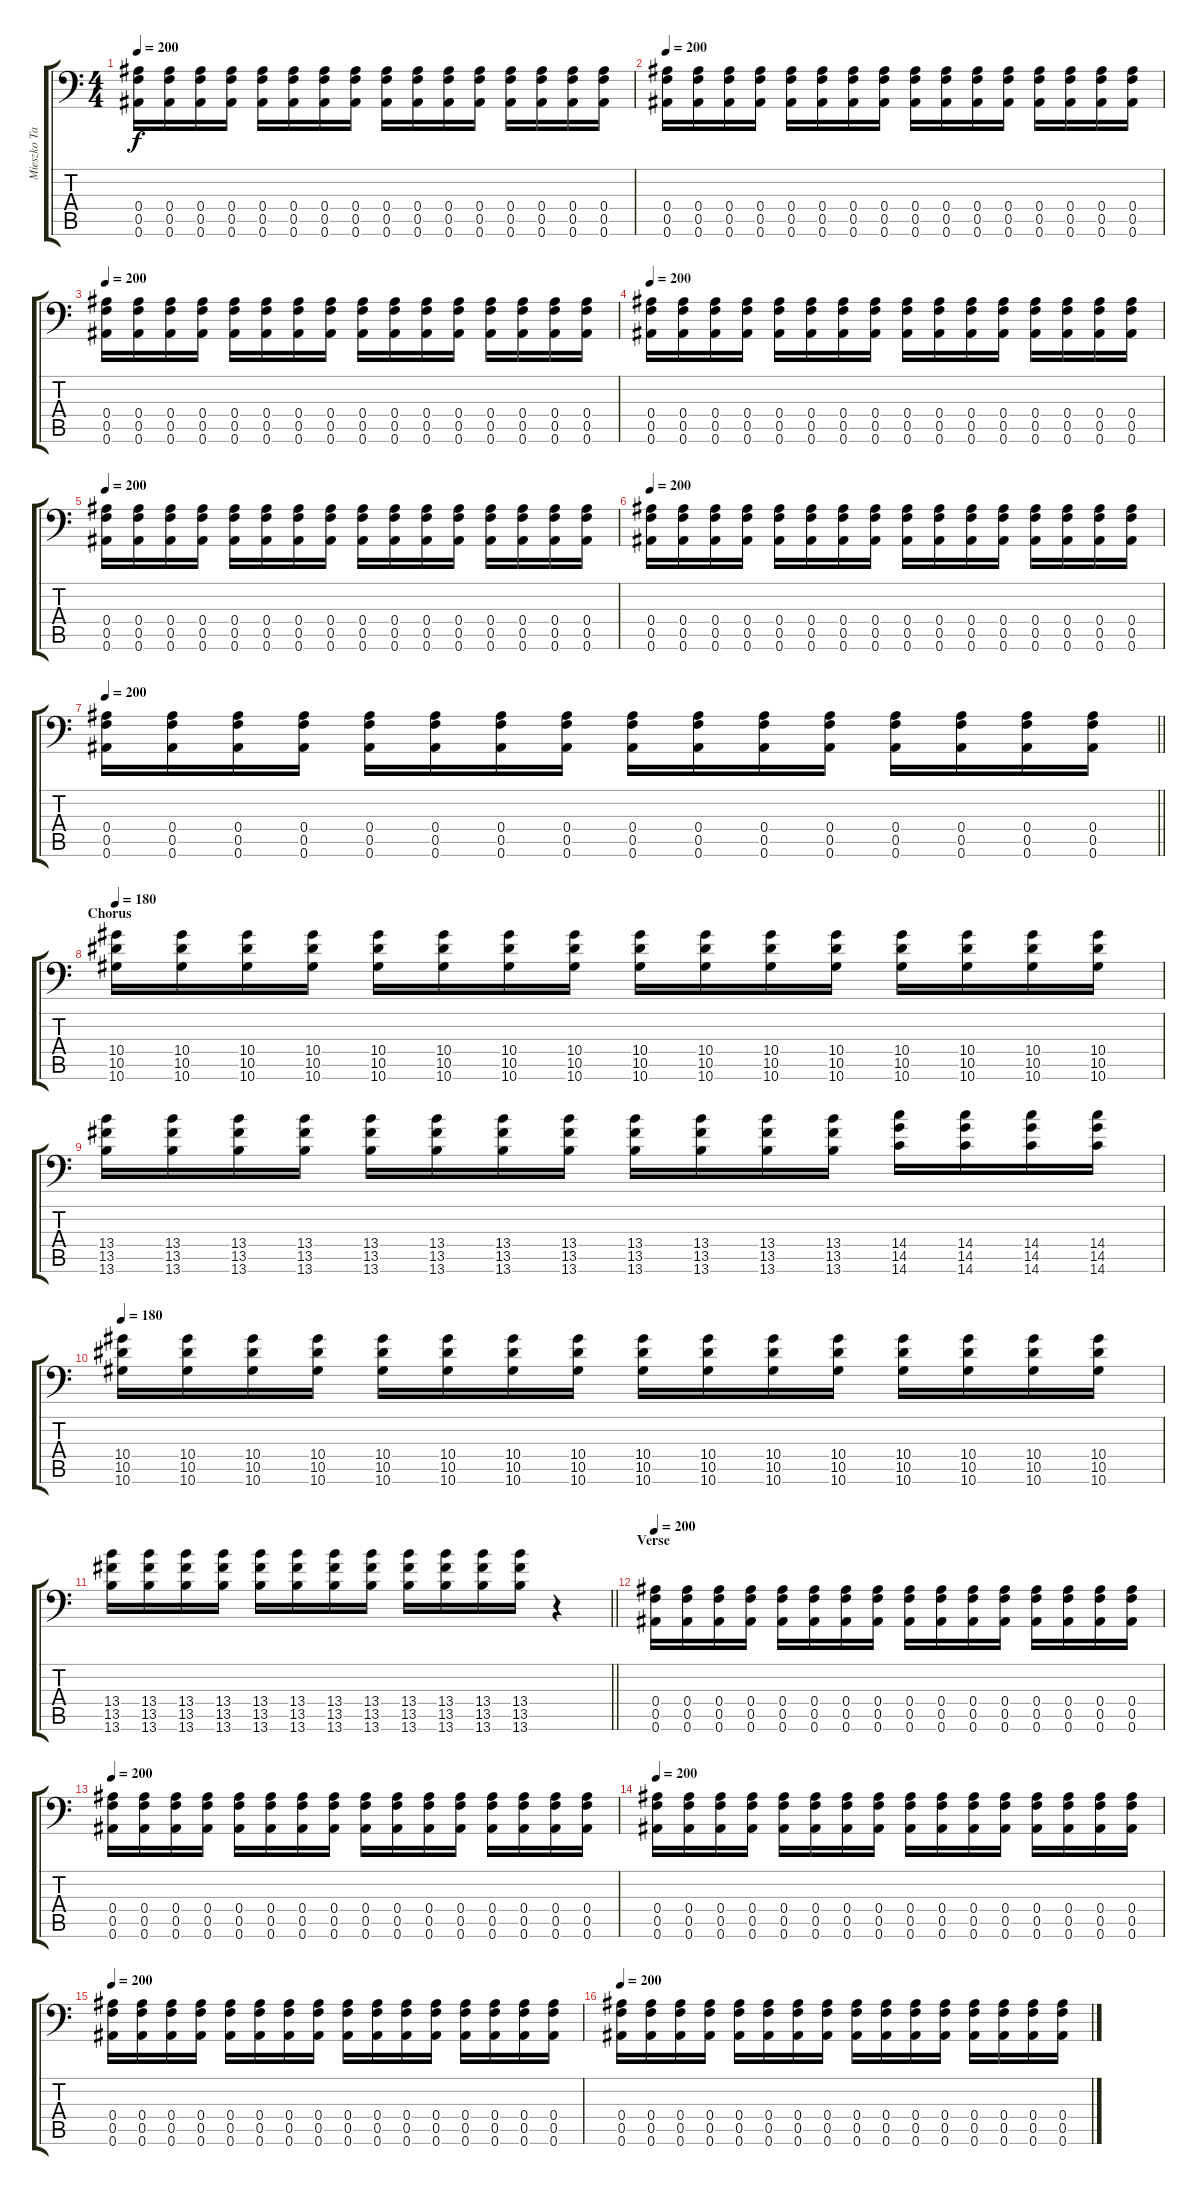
\track ("Mieszko Talarczyk" "Mieszko Ta") {instrument distortionguitar}
\staff {score tabs}
\tuning (C4 G3 Eb3 Bb2 F2 Bb1) {hide}
\ts (4 4)
\tempo 200
\clef f4
\ks c
(0.4 0.5 0.6).16{dy f} (0.4 0.5 0.6).16 (0.4 0.5 0.6).16 (0.4 0.5 0.6).16 (0.4 0.5 0.6).16 (0.4 0.5 0.6).16 (0.4 0.5 0.6).16 (0.4 0.5 0.6).16 (0.4 0.5 0.6).16 (0.4 0.5 0.6).16 (0.4 0.5 0.6).16 (0.4 0.5 0.6).16 (0.4 0.5 0.6).16 (0.4 0.5 0.6).16 (0.4 0.5 0.6).16 (0.4 0.5 0.6).16 |
\tempo 200
(0.4 0.5 0.6).16 (0.4 0.5 0.6).16 (0.4 0.5 0.6).16 (0.4 0.5 0.6).16 (0.4 0.5 0.6).16 (0.4 0.5 0.6).16 (0.4 0.5 0.6).16 (0.4 0.5 0.6).16 (0.4 0.5 0.6).16 (0.4 0.5 0.6).16 (0.4 0.5 0.6).16 (0.4 0.5 0.6).16 (0.4 0.5 0.6).16 (0.4 0.5 0.6).16 (0.4 0.5 0.6).16 (0.4 0.5 0.6).16 |
\tempo 200
(0.4 0.5 0.6).16 (0.4 0.5 0.6).16 (0.4 0.5 0.6).16 (0.4 0.5 0.6).16 (0.4 0.5 0.6).16 (0.4 0.5 0.6).16 (0.4 0.5 0.6).16 (0.4 0.5 0.6).16 (0.4 0.5 0.6).16 (0.4 0.5 0.6).16 (0.4 0.5 0.6).16 (0.4 0.5 0.6).16 (0.4 0.5 0.6).16 (0.4 0.5 0.6).16 (0.4 0.5 0.6).16 (0.4 0.5 0.6).16 |
\tempo 200
(0.4 0.5 0.6).16 (0.4 0.5 0.6).16 (0.4 0.5 0.6).16 (0.4 0.5 0.6).16 (0.4 0.5 0.6).16 (0.4 0.5 0.6).16 (0.4 0.5 0.6).16 (0.4 0.5 0.6).16 (0.4 0.5 0.6).16 (0.4 0.5 0.6).16 (0.4 0.5 0.6).16 (0.4 0.5 0.6).16 (0.4 0.5 0.6).16 (0.4 0.5 0.6).16 (0.4 0.5 0.6).16 (0.4 0.5 0.6).16 |
\tempo 200
(0.4 0.5 0.6).16 (0.4 0.5 0.6).16 (0.4 0.5 0.6).16 (0.4 0.5 0.6).16 (0.4 0.5 0.6).16 (0.4 0.5 0.6).16 (0.4 0.5 0.6).16 (0.4 0.5 0.6).16 (0.4 0.5 0.6).16 (0.4 0.5 0.6).16 (0.4 0.5 0.6).16 (0.4 0.5 0.6).16 (0.4 0.5 0.6).16 (0.4 0.5 0.6).16 (0.4 0.5 0.6).16 (0.4 0.5 0.6).16 |
\tempo 200
(0.4 0.5 0.6).16 (0.4 0.5 0.6).16 (0.4 0.5 0.6).16 (0.4 0.5 0.6).16 (0.4 0.5 0.6).16 (0.4 0.5 0.6).16 (0.4 0.5 0.6).16 (0.4 0.5 0.6).16 (0.4 0.5 0.6).16 (0.4 0.5 0.6).16 (0.4 0.5 0.6).16 (0.4 0.5 0.6).16 (0.4 0.5 0.6).16 (0.4 0.5 0.6).16 (0.4 0.5 0.6).16 (0.4 0.5 0.6).16 |
\tempo 200
\barLineRight lightlight
(0.4 0.5 0.6).16 (0.4 0.5 0.6).16 (0.4 0.5 0.6).16 (0.4 0.5 0.6).16 (0.4 0.5 0.6).16 (0.4 0.5 0.6).16 (0.4 0.5 0.6).16 (0.4 0.5 0.6).16 (0.4 0.5 0.6).16 (0.4 0.5 0.6).16 (0.4 0.5 0.6).16 (0.4 0.5 0.6).16 (0.4 0.5 0.6).16 (0.4 0.5 0.6).16 (0.4 0.5 0.6).16 (0.4 0.5 0.6).16 |
\section ("" "Chorus")
\tempo 180
(10.4 10.5 10.6).16 (10.4 10.5 10.6).16 (10.4 10.5 10.6).16 (10.4 10.5 10.6).16 (10.4 10.5 10.6).16 (10.4 10.5 10.6).16 (10.4 10.5 10.6).16 (10.4 10.5 10.6).16 (10.4 10.5 10.6).16 (10.4 10.5 10.6).16 (10.4 10.5 10.6).16 (10.4 10.5 10.6).16 (10.4 10.5 10.6).16 (10.4 10.5 10.6).16 (10.4 10.5 10.6).16 (10.4 10.5 10.6).16 |
(13.4 13.5 13.6).16 (13.4 13.5 13.6).16 (13.4 13.5 13.6).16 (13.4 13.5 13.6).16 (13.4 13.5 13.6).16 (13.4 13.5 13.6).16 (13.4 13.5 13.6).16 (13.4 13.5 13.6).16 (13.4 13.5 13.6).16 (13.4 13.5 13.6).16 (13.4 13.5 13.6).16 (13.4 13.5 13.6).16 (14.4 14.5 14.6).16 (14.4 14.5 14.6).16 (14.4 14.5 14.6).16 (14.4 14.5 14.6).16 |
\tempo 180
(10.4 10.5 10.6).16 (10.4 10.5 10.6).16 (10.4 10.5 10.6).16 (10.4 10.5 10.6).16 (10.4 10.5 10.6).16 (10.4 10.5 10.6).16 (10.4 10.5 10.6).16 (10.4 10.5 10.6).16 (10.4 10.5 10.6).16 (10.4 10.5 10.6).16 (10.4 10.5 10.6).16 (10.4 10.5 10.6).16 (10.4 10.5 10.6).16 (10.4 10.5 10.6).16 (10.4 10.5 10.6).16 (10.4 10.5 10.6).16 |
\barLineRight lightlight
(13.4 13.5 13.6).16 (13.4 13.5 13.6).16 (13.4 13.5 13.6).16 (13.4 13.5 13.6).16 (13.4 13.5 13.6).16 (13.4 13.5 13.6).16 (13.4 13.5 13.6).16 (13.4 13.5 13.6).16 (13.4 13.5 13.6).16 (13.4 13.5 13.6).16 (13.4 13.5 13.6).16 (13.4 13.5 13.6).16 r.4 |
\section ("" "Verse")
\tempo 200
(0.4 0.5 0.6).16 (0.4 0.5 0.6).16 (0.4 0.5 0.6).16 (0.4 0.5 0.6).16 (0.4 0.5 0.6).16 (0.4 0.5 0.6).16 (0.4 0.5 0.6).16 (0.4 0.5 0.6).16 (0.4 0.5 0.6).16 (0.4 0.5 0.6).16 (0.4 0.5 0.6).16 (0.4 0.5 0.6).16 (0.4 0.5 0.6).16 (0.4 0.5 0.6).16 (0.4 0.5 0.6).16 (0.4 0.5 0.6).16 |
\tempo 200
(0.4 0.5 0.6).16 (0.4 0.5 0.6).16 (0.4 0.5 0.6).16 (0.4 0.5 0.6).16 (0.4 0.5 0.6).16 (0.4 0.5 0.6).16 (0.4 0.5 0.6).16 (0.4 0.5 0.6).16 (0.4 0.5 0.6).16 (0.4 0.5 0.6).16 (0.4 0.5 0.6).16 (0.4 0.5 0.6).16 (0.4 0.5 0.6).16 (0.4 0.5 0.6).16 (0.4 0.5 0.6).16 (0.4 0.5 0.6).16 |
\tempo 200
(0.4 0.5 0.6).16 (0.4 0.5 0.6).16 (0.4 0.5 0.6).16 (0.4 0.5 0.6).16 (0.4 0.5 0.6).16 (0.4 0.5 0.6).16 (0.4 0.5 0.6).16 (0.4 0.5 0.6).16 (0.4 0.5 0.6).16 (0.4 0.5 0.6).16 (0.4 0.5 0.6).16 (0.4 0.5 0.6).16 (0.4 0.5 0.6).16 (0.4 0.5 0.6).16 (0.4 0.5 0.6).16 (0.4 0.5 0.6).16 |
\tempo 200
(0.4 0.5 0.6).16 (0.4 0.5 0.6).16 (0.4 0.5 0.6).16 (0.4 0.5 0.6).16 (0.4 0.5 0.6).16 (0.4 0.5 0.6).16 (0.4 0.5 0.6).16 (0.4 0.5 0.6).16 (0.4 0.5 0.6).16 (0.4 0.5 0.6).16 (0.4 0.5 0.6).16 (0.4 0.5 0.6).16 (0.4 0.5 0.6).16 (0.4 0.5 0.6).16 (0.4 0.5 0.6).16 (0.4 0.5 0.6).16 |
\tempo 200
(0.4 0.5 0.6).16 (0.4 0.5 0.6).16 (0.4 0.5 0.6).16 (0.4 0.5 0.6).16 (0.4 0.5 0.6).16 (0.4 0.5 0.6).16 (0.4 0.5 0.6).16 (0.4 0.5 0.6).16 (0.4 0.5 0.6).16 (0.4 0.5 0.6).16 (0.4 0.5 0.6).16 (0.4 0.5 0.6).16 (0.4 0.5 0.6).16 (0.4 0.5 0.6).16 (0.4 0.5 0.6).16 (0.4 0.5 0.6).16
